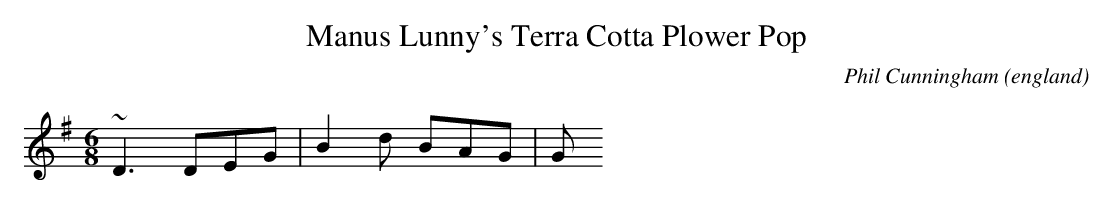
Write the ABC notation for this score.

X:1
T:Manus Lunny's Terra Cotta Plower Pop
O:england
M:6/8
L:1/8
C:Phil Cunningham
K:G
~D3 DEG|B2d BAG|G
